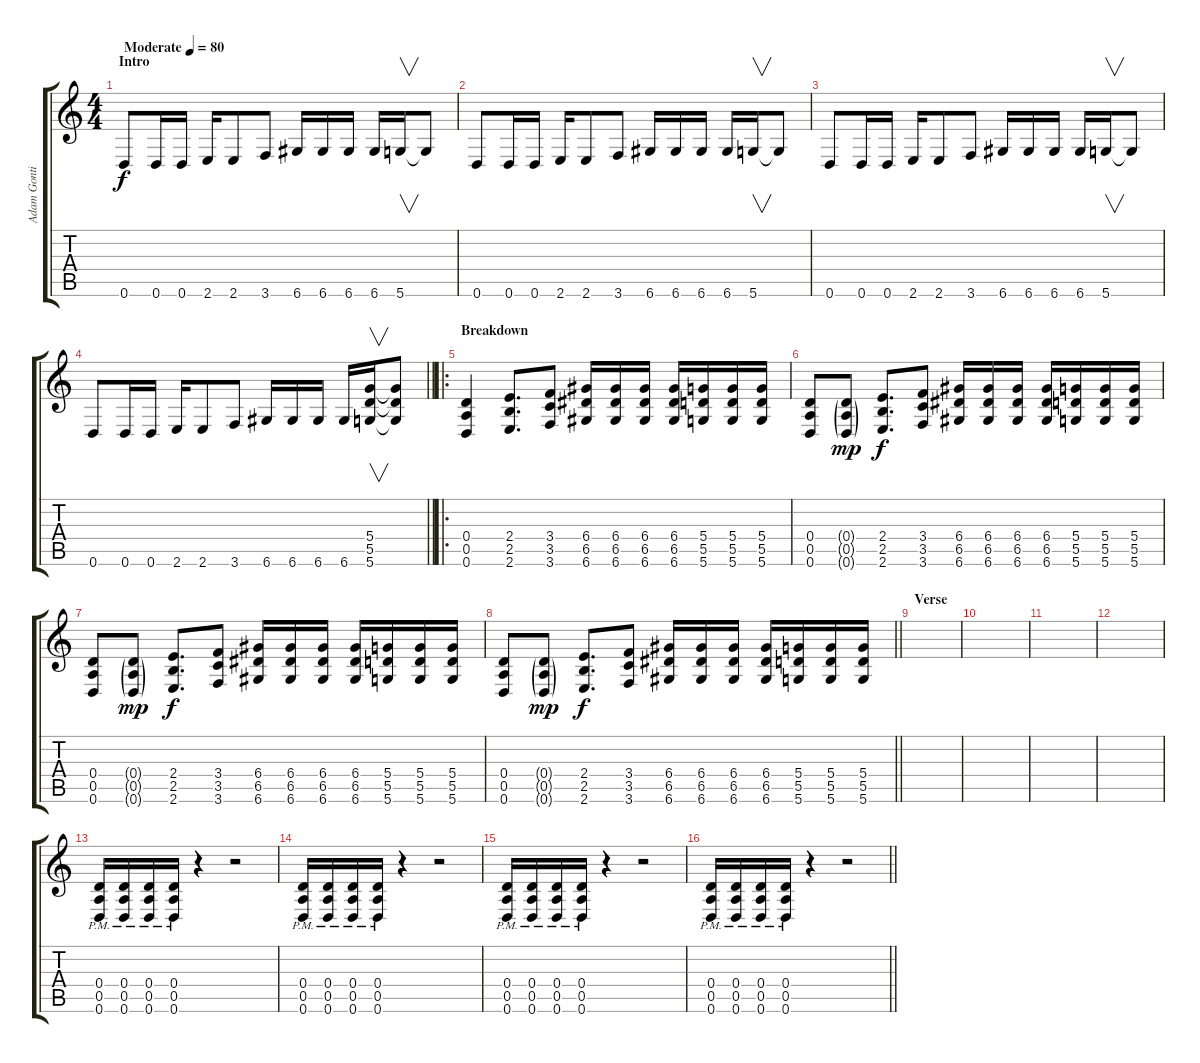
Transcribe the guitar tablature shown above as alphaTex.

\track ("Adam Gontier" "Adam Gonti") {instrument overdrivenguitar}
\staff {score tabs}
\tuning (E4 B3 G3 D3 A2 D2) {hide}
\ts (4 4)
\section ("" "Intro")
\tempo (80 "Moderate")
\clef g2
\ks c
0.6.8{dy f instrument overdrivenguitar} 0.6.16 0.6.16 2.6.16 2.6.8 3.6.8 6.6.16 6.6.16 6.6.16 6.6.16 5.6.16{v} 5.6{t}.8 |
0.6.8 0.6.16 0.6.16 2.6.16 2.6.8 3.6.8 6.6.16 6.6.16 6.6.16 6.6.16 5.6.16{v} 5.6{t}.8 |
0.6.8 0.6.16 0.6.16 2.6.16 2.6.8 3.6.8 6.6.16 6.6.16 6.6.16 6.6.16 5.6.16{v} 5.6{t}.8 |
\barLineRight lightlight
0.6.8 0.6.16 0.6.16 2.6.16 2.6.8 3.6.8 6.6.16 6.6.16 6.6.16 6.6.16 (5.4 5.5 5.6).16{v} (5.4{t} 5.5{t} 5.6{t}).8 |
\ro
\section ("" "Breakdown")
(0.4 0.5 0.6).4 (2.4 2.5 2.6).8{d} (3.4 3.5 3.6).8 (6.4 6.5 6.6).16 (6.4 6.5 6.6).16 (6.4 6.5 6.6).16 (6.4 6.5 6.6).16 (5.4 5.5 5.6).16 (5.4 5.5 5.6).16 (5.4 5.5 5.6).16 |
(0.4 0.5 0.6).8 (0.4{g} 0.5{g} 0.6{g}).8{dy mp} (2.4 2.5 2.6).8{d dy f} (3.4 3.5 3.6).8 (6.4 6.5 6.6).16 (6.4 6.5 6.6).16 (6.4 6.5 6.6).16 (6.4 6.5 6.6).16 (5.4 5.5 5.6).16 (5.4 5.5 5.6).16 (5.4 5.5 5.6).16 |
(0.4 0.5 0.6).8 (0.4{g} 0.5{g} 0.6{g}).8{dy mp} (2.4 2.5 2.6).8{d dy f} (3.4 3.5 3.6).8 (6.4 6.5 6.6).16 (6.4 6.5 6.6).16 (6.4 6.5 6.6).16 (6.4 6.5 6.6).16 (5.4 5.5 5.6).16 (5.4 5.5 5.6).16 (5.4 5.5 5.6).16 |
\barLineRight lightlight
(0.4 0.5 0.6).8 (0.4{g} 0.5{g} 0.6{g}).8{dy mp} (2.4 2.5 2.6).8{d dy f} (3.4 3.5 3.6).8 (6.4 6.5 6.6).16 (6.4 6.5 6.6).16 (6.4 6.5 6.6).16 (6.4 6.5 6.6).16 (5.4 5.5 5.6).16 (5.4 5.5 5.6).16 (5.4 5.5 5.6).16 |
\section ("" "Verse")
|
|
|
|
(0.4{pm} 0.5{pm} 0.6{pm}).16 (0.4{pm} 0.5{pm} 0.6{pm}).16 (0.4{pm} 0.5{pm} 0.6{pm}).16 (0.4{pm} 0.5{pm} 0.6{pm}).16 r.4 r.2 |
(0.4{pm} 0.5{pm} 0.6{pm}).16 (0.4{pm} 0.5{pm} 0.6{pm}).16 (0.4{pm} 0.5{pm} 0.6{pm}).16 (0.4{pm} 0.5{pm} 0.6{pm}).16 r.4 r.2 |
(0.4{pm} 0.5{pm} 0.6{pm}).16 (0.4{pm} 0.5{pm} 0.6{pm}).16 (0.4{pm} 0.5{pm} 0.6{pm}).16 (0.4{pm} 0.5{pm} 0.6{pm}).16 r.4 r.2 |
\barLineRight lightlight
(0.4{pm} 0.5{pm} 0.6{pm}).16 (0.4{pm} 0.5{pm} 0.6{pm}).16 (0.4{pm} 0.5{pm} 0.6{pm}).16 (0.4{pm} 0.5{pm} 0.6{pm}).16 r.4 r.2
